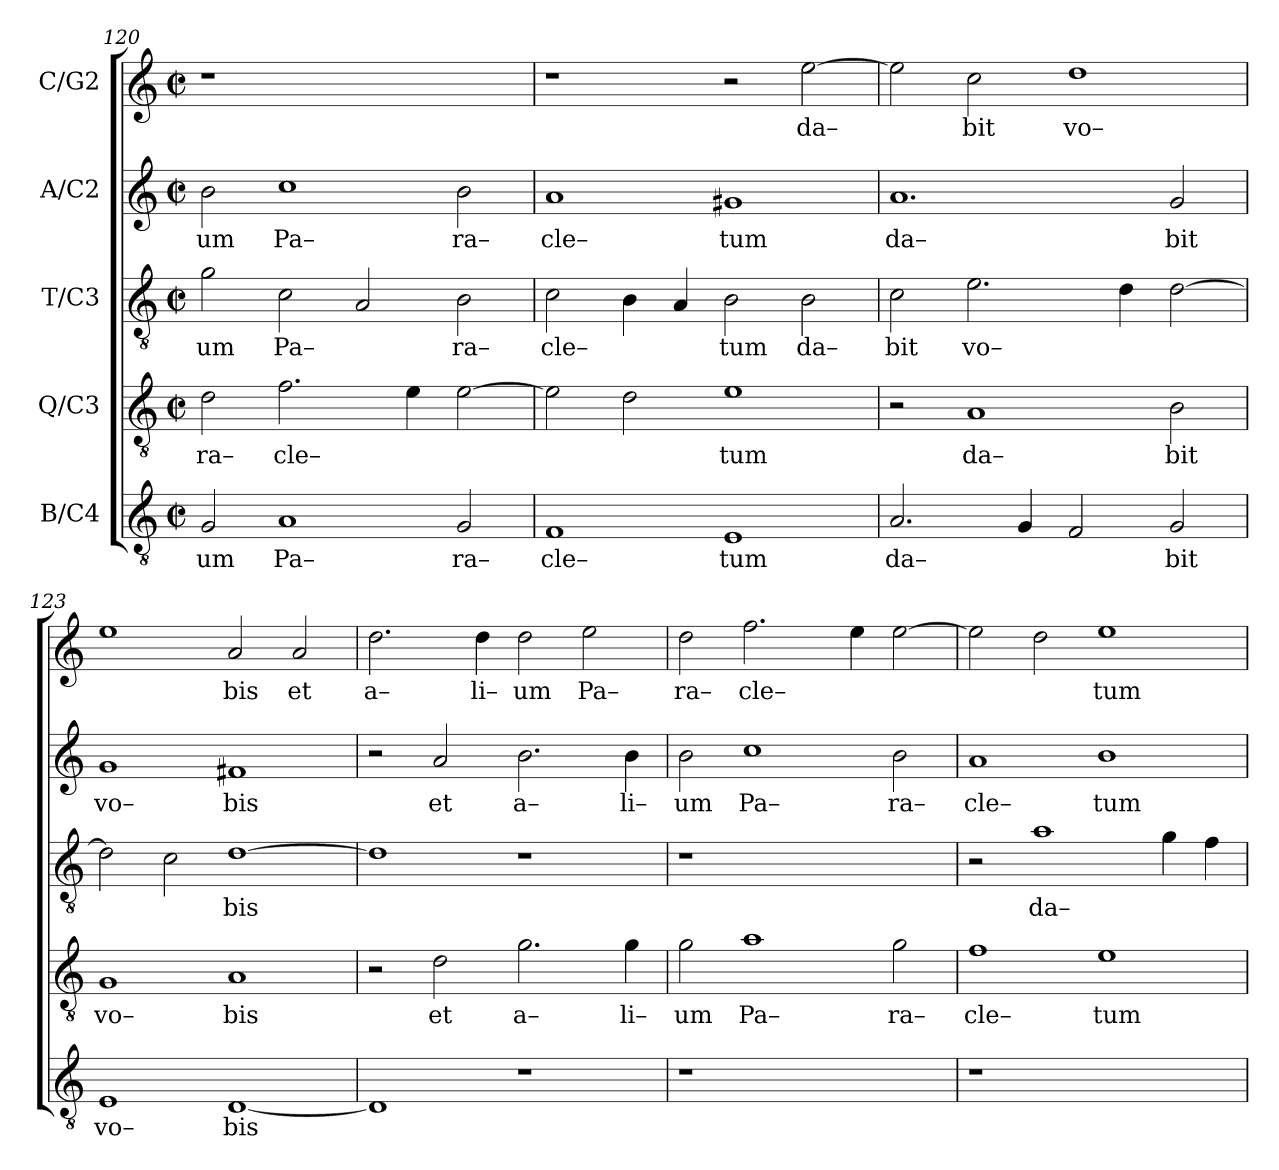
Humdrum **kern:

**kern	**text	**kern	**text	**kern	**text	**kern	**text	**kern	**text
*part5	*part5	*part4	*part4	*part3	*part3	*part2	*part2	*part1	*part1
*staff5	*staff5	*staff4	*staff4	*staff3	*staff3	*staff2	*staff2	*staff1	*staff1
*I"B/C4	*	*I"Q/C3	*	*I"T/C3	*	*I"A/C2	*	*I"C/G2	*
*clefGv2	*	*clefGv2	*	*clefGv2	*	*clefG2	*	*clefG2	*
*k[]	*	*k[]	*	*k[]	*	*k[]	*	*k[]	*
*C:	*	*C:	*	*C:	*	*C:	*	*C:	*
*M2/2	*	*M2/2	*	*M2/2	*	*M2/2	*	*M2/2	*
*met(c|)	*	*met(c|)	*	*met(c|)	*	*met(c|)	*	*met(c|)	*
=120	=120	=120	=120	=120	=120	=120	=120	=120	=120
!	!LO:LY:b	!	!LO:LY:b	!	!LO:LY:b	!	!LO:LY:b	!	!
2G/	um	2d\	ra–	2g\	um	2b\	um	1r	.
!	!LO:LY:b	!	!LO:LY:b	!	!LO:LY:b	!	!LO:LY:b	!	!
1A	Pa–	2.f\	cle–	2c\	Pa–	1cc	Pa–	.	.
.	.	.	.	2A/	.	.	.	1ryy	.
.	.	4e\	.	.	.	.	.	.	.
!	!LO:LY:b	!	!	!	!LO:LY:b	!	!LO:LY:b	!	!
2G/	ra–	[2e\	.	2B\	ra–	2b\	ra–	.	.
!!LO:LB:g=z
=121	=121	=121	=121	=121	=121	=121	=121	=121	=121
!	!LO:LY:b	!	!	!	!LO:LY:b	!	!LO:LY:b	!	!
1F	cle–	2e\]	.	2c\	cle–	1a	cle–	1r	.
.	.	2d\	.	4B\	.	.	.	.	.
.	.	.	.	4A/	.	.	.	.	.
!	!LO:LY:b	!	!LO:LY:b	!	!LO:LY:b	!	!LO:LY:b	!	!
1E	tum	1e	tum	2B\	tum	1g#X	tum	2r	.
!	!	!	!	!	!LO:LY:b	!	!	!	!LO:LY:b
.	.	.	.	2B\	da–	.	.	[2ee\	da–
=122	=122	=122	=122	=122	=122	=122	=122	=122	=122
!	!LO:LY:b	!	!	!	!LO:LY:b	!	!LO:LY:b	!	!
2.A/	da–	2r	.	2c\	bit	1.a	da–	2ee\]	.
!	!	!	!LO:LY:b	!	!LO:LY:b	!	!	!	!LO:LY:b
.	.	1A	da–	2.e\	vo–	.	.	2cc\	bit
4G/	.	.	.	.	.	.	.	.	.
!	!	!	!	!	!	!	!	!	!LO:LY:b
2F/	.	.	.	.	.	.	.	1dd	vo–
.	.	.	.	4d\	.	.	.	.	.
!	!LO:LY:b	!	!LO:LY:b	!	!	!	!LO:LY:b	!	!
2G/	bit	2B\	bit	[2d\	.	2g/	bit	.	.
=123	=123	=123	=123	=123	=123	=123	=123	=123	=123
!	!LO:LY:b	!	!LO:LY:b	!	!	!	!LO:LY:b	!	!
1E	vo–	1G	vo–	2d\]	.	1g	vo–	1ee	.
.	.	.	.	2c\	.	.	.	.	.
!	!LO:LY:b	!	!LO:LY:b	!	!LO:LY:b	!	!LO:LY:b	!	!LO:LY:b
[1D	bis	1A	bis	[1d	bis	1f#X	bis	2a/	bis
!	!	!	!	!	!	!	!	!	!LO:LY:b
.	.	.	.	.	.	.	.	2a/	et
=124	=124	=124	=124	=124	=124	=124	=124	=124	=124
!	!	!	!	!	!	!	!	!	!LO:LY:b
1D]	.	2r	.	1d]	.	2r	.	2.dd\	a–
!	!	!	!LO:LY:b	!	!	!	!LO:LY:b	!	!
.	.	2d\	et	.	.	2a/	et	.	.
!	!	!	!	!	!	!	!	!	!LO:LY:b
.	.	.	.	.	.	.	.	4dd\	li–
!	!	!	!LO:LY:b	!	!	!	!LO:LY:b	!	!LO:LY:b
1r	.	2.g\	a–	1r	.	2.b\	a–	2dd\	um
!	!	!	!	!	!	!	!	!	!LO:LY:b
.	.	.	.	.	.	.	.	2ee\	Pa–
!	!	!	!LO:LY:b	!	!	!	!LO:LY:b	!	!
.	.	4g\	li–	.	.	4b\	li–	.	.
=125	=125	=125	=125	=125	=125	=125	=125	=125	=125
!	!	!	!LO:LY:b	!	!	!	!LO:LY:b	!	!LO:LY:b
1r	.	2g\	um	1r	.	2b\	um	2dd\	ra–
!	!	!	!LO:LY:b	!	!	!	!LO:LY:b	!	!LO:LY:b
.	.	1a	Pa–	.	.	1cc	Pa–	2.ff\	cle–
1ryy	.	.	.	1ryy	.	.	.	.	.
.	.	.	.	.	.	.	.	4ee\	.
!	!	!	!LO:LY:b	!	!	!	!LO:LY:b	!	!
.	.	2g\	ra–	.	.	2b\	ra–	[2ee\	.
=126	=126	=126	=126	=126	=126	=126	=126	=126	=126
!	!	!	!LO:LY:b	!	!	!	!LO:LY:b	!	!
1r	.	1f	cle–	2r	.	1a	cle–	2ee\]	.
!	!	!	!	!	!LO:LY:b	!	!	!	!
.	.	.	.	1a	da–	.	.	2dd\	.
!	!	!	!LO:LY:b	!	!	!	!LO:LY:b	!	!LO:LY:b
1ryy	.	1e	tum	.	.	1b	tum	1ee	tum
.	.	.	.	4g\	.	.	.	.	.
.	.	.	.	4f\	.	.	.	.	.
=	=	=	=	=	=	=	=	=	=
*-	*-	*-	*-	*-	*-	*-	*-	*-	*-
